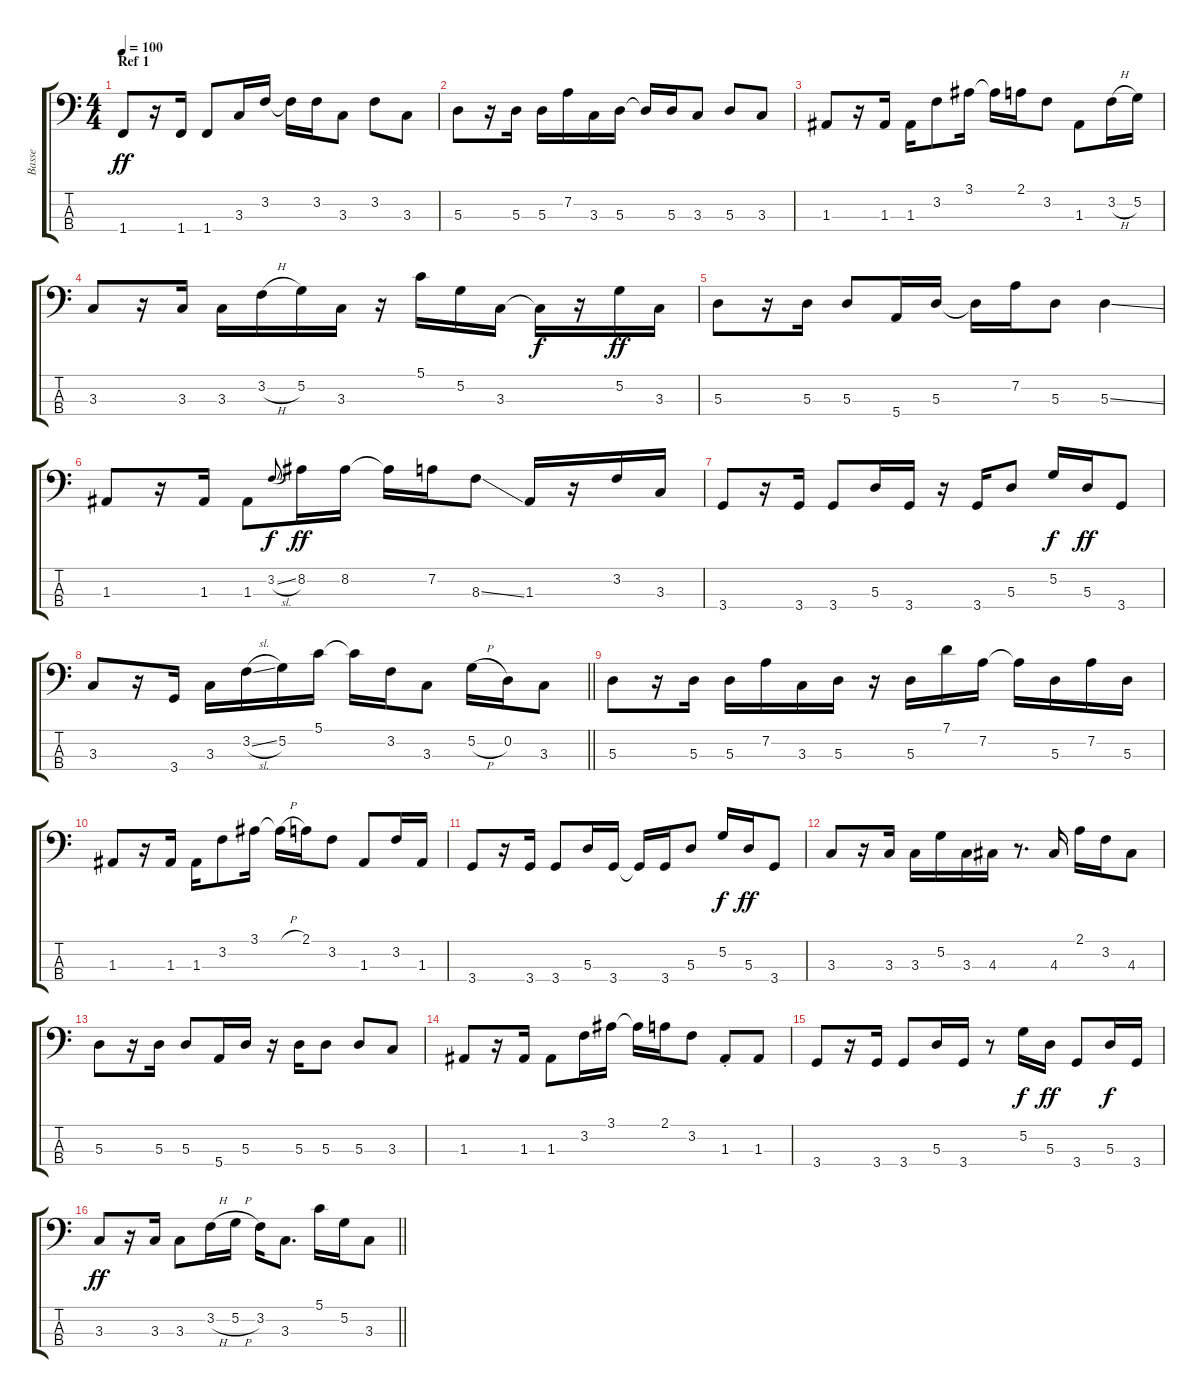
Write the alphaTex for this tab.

\track ("Basse" "Basse") {instrument electricbasspick}
\staff {score tabs}
\tuning (G2 D2 A1 E1) {hide}
\ts (4 4)
\section ("" "Ref 1")
\tempo 100
\clef f4
\ks c
1.4.8{dy ff} r.16 1.4.16 1.4.8 3.3.16 3.2.16 3.2{t}.16 3.2.16 3.3.8 3.2.8 3.3.8 |
5.3.8 r.16 5.3.16 5.3.16 7.2.16 3.3.16 5.3.16 5.3{t}.16 5.3.16 3.3.8 5.3.8 3.3.8 |
1.3.8 r.16 1.3.16 1.3.16 3.2.8 3.1.16 3.1{t}.16 2.1.16 3.2.8 1.3.8 3.2{h}.16 5.2.16 |
3.3.8 r.16 3.3.16 3.3.16 3.2{h}.16 5.2.16 3.3.16 r.16 5.1.16 5.2.16 3.3.16 3.3{t}.16{dy f} r.16 5.2.16{dy ff} 3.3.16 |
5.3.8 r.16 5.3.16 5.3.8 5.4.16 5.3.16 5.3{t}.16 7.2.16 5.3.8 5.3{ss}.4 |
1.3.8 r.16 1.3.16 1.3.8 3.2{sl}.8{gr onbeat dy f} 8.2.16{dy ff} 8.2.16 8.2{t}.16 7.2.16 8.3{ss}.8 1.3.16 r.16 3.2.16 3.3.16 |
3.4.8 r.16 3.4.16 3.4.8 5.3.16 3.4.16 r.16 3.4.16 5.3.8 5.2.16{dy f} 5.3.16{dy ff} 3.4.8 |
\barLineRight lightlight
3.3.8 r.16 3.4.16 3.3.16 3.2{sl}.16 5.2.16 5.1.16 5.1{t}.16 3.2.16 3.3.8 5.2{h}.16 0.2.16 3.3.8 |
5.3.8 r.16 5.3.16 5.3.16 7.2.16 3.3.16 5.3.16 r.16 5.3.16 7.1.16 7.2.16 7.2{t}.16 5.3.16 7.2.16 5.3.16 |
1.3.8 r.16 1.3.16 1.3.16 3.2.8 3.1.16 3.1{h t}.16 2.1.16 3.2.8 1.3.8 3.2.16 1.3.16 |
3.4.8 r.16 3.4.16 3.4.8 5.3.16 3.4.16 3.4{t}.16 3.4.16 5.3.8 5.2.16{dy f} 5.3.16{dy ff} 3.4.8 |
3.3.8 r.16 3.3.16 3.3.16 5.2.16 3.3.16 4.3.16 r.8{d} 4.3.16 2.1.16 3.2.16 4.3.8 |
5.3.8 r.16 5.3.16 5.3.8 5.4.16 5.3.16 r.16 5.3.16 5.3.8 5.3.8 3.3.8 |
1.3.8 r.16 1.3.16 1.3.8 3.2.16 3.1.16 3.1{t}.16 2.1.16 3.2.8 1.3{st}.8 1.3.8 |
3.4.8 r.16 3.4.16 3.4.8 5.3.16 3.4.16 r.8 5.2.16{dy f} 5.3.16{dy ff} 3.4.8 5.3.16{dy f} 3.4.16 |
\barLineRight lightlight
3.3.8{dy ff} r.16 3.3.16 3.3.8 3.2{h}.16 5.2{h}.16 3.2.16 3.3.8{d} 5.1.16 5.2.16 3.3.8
